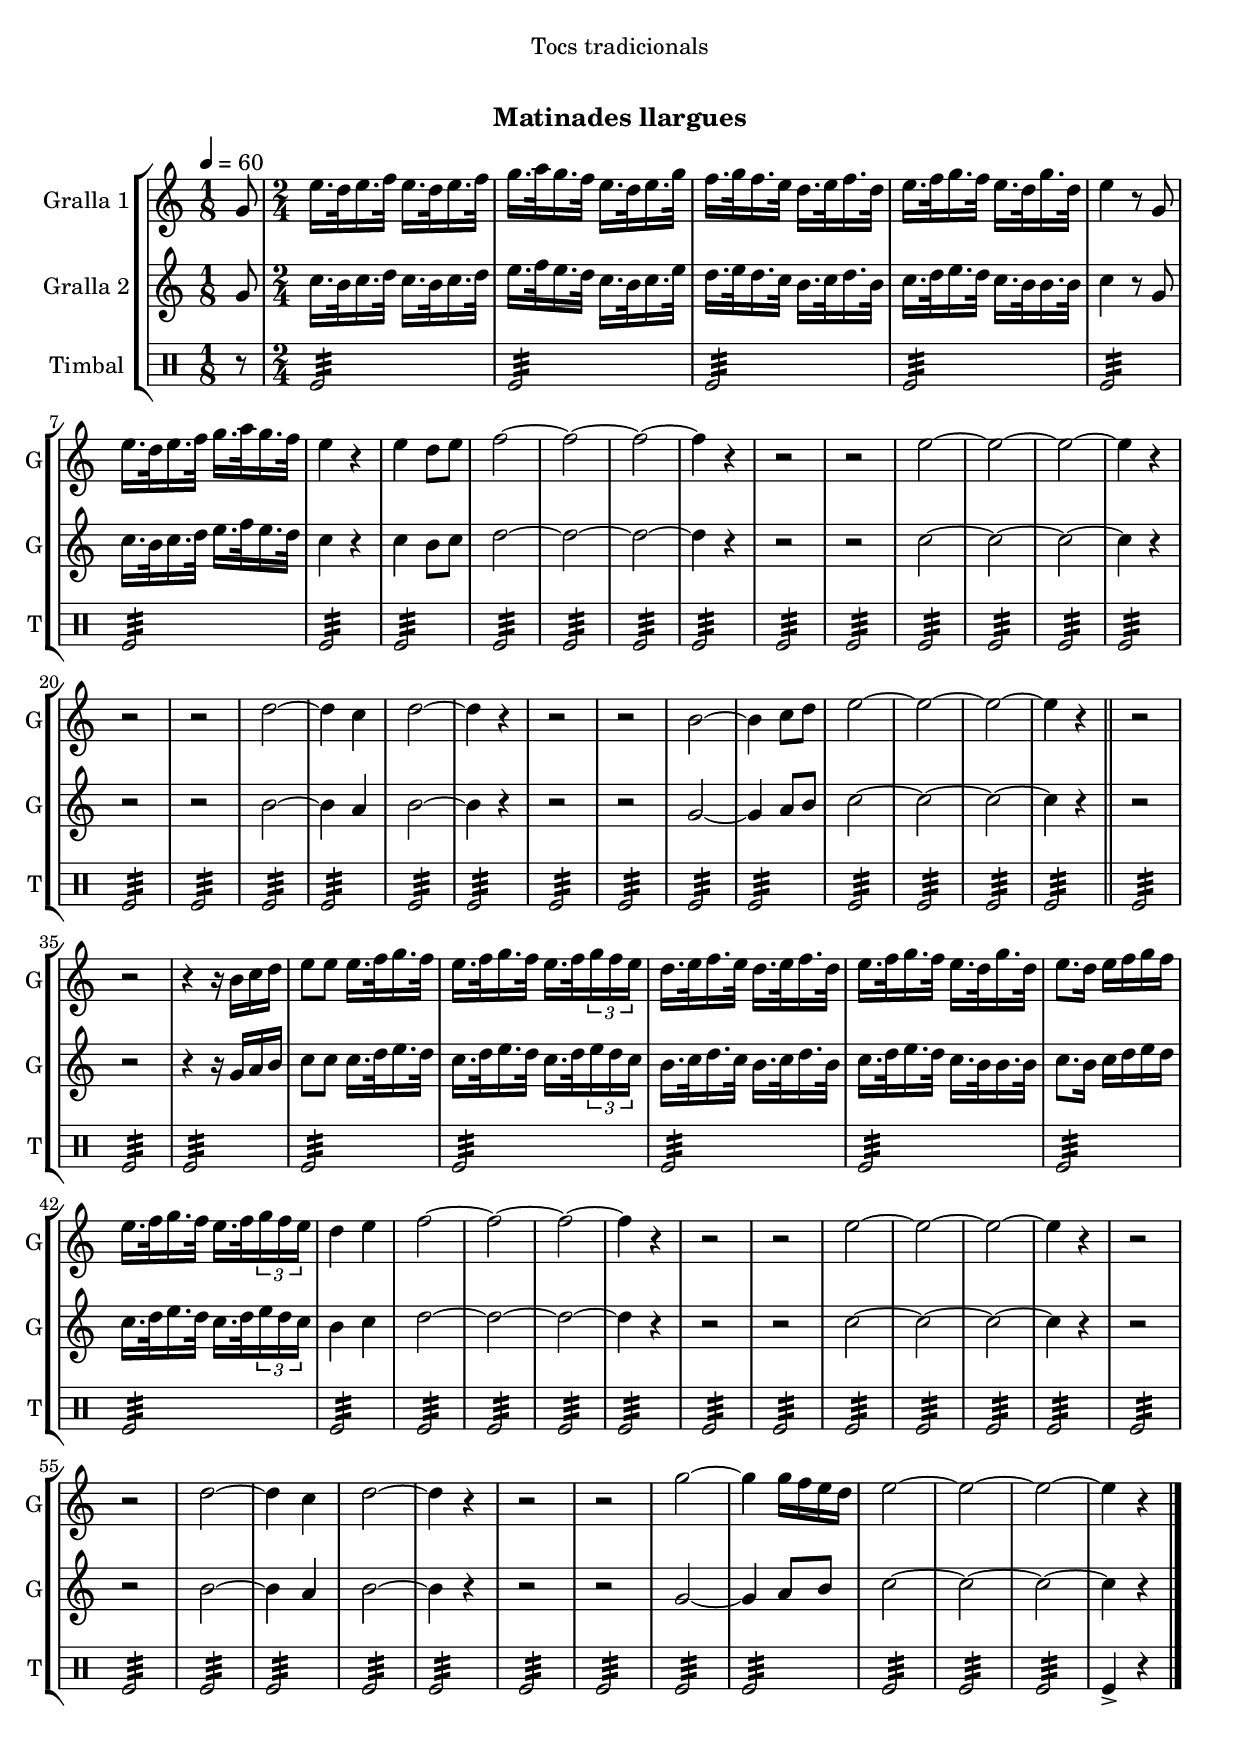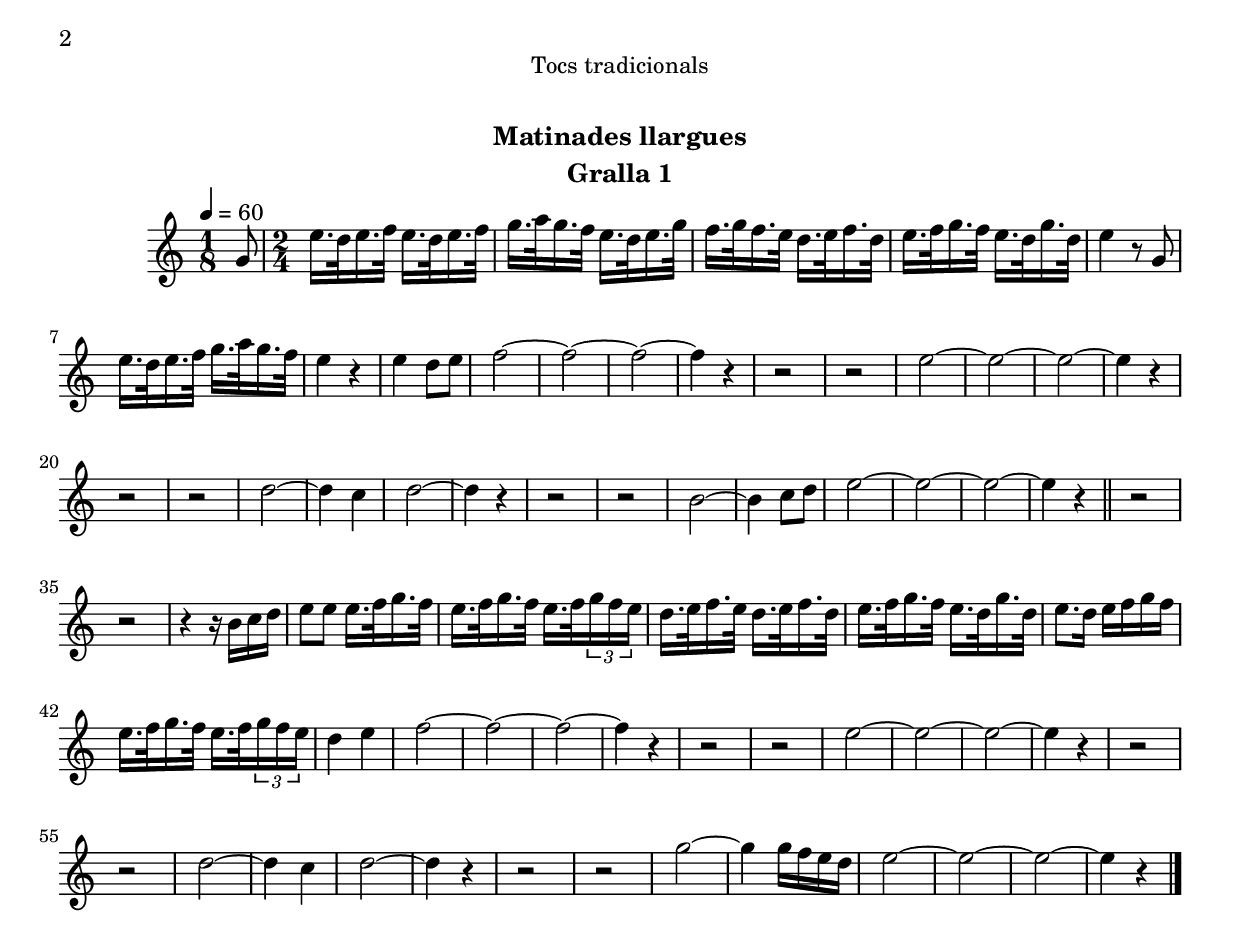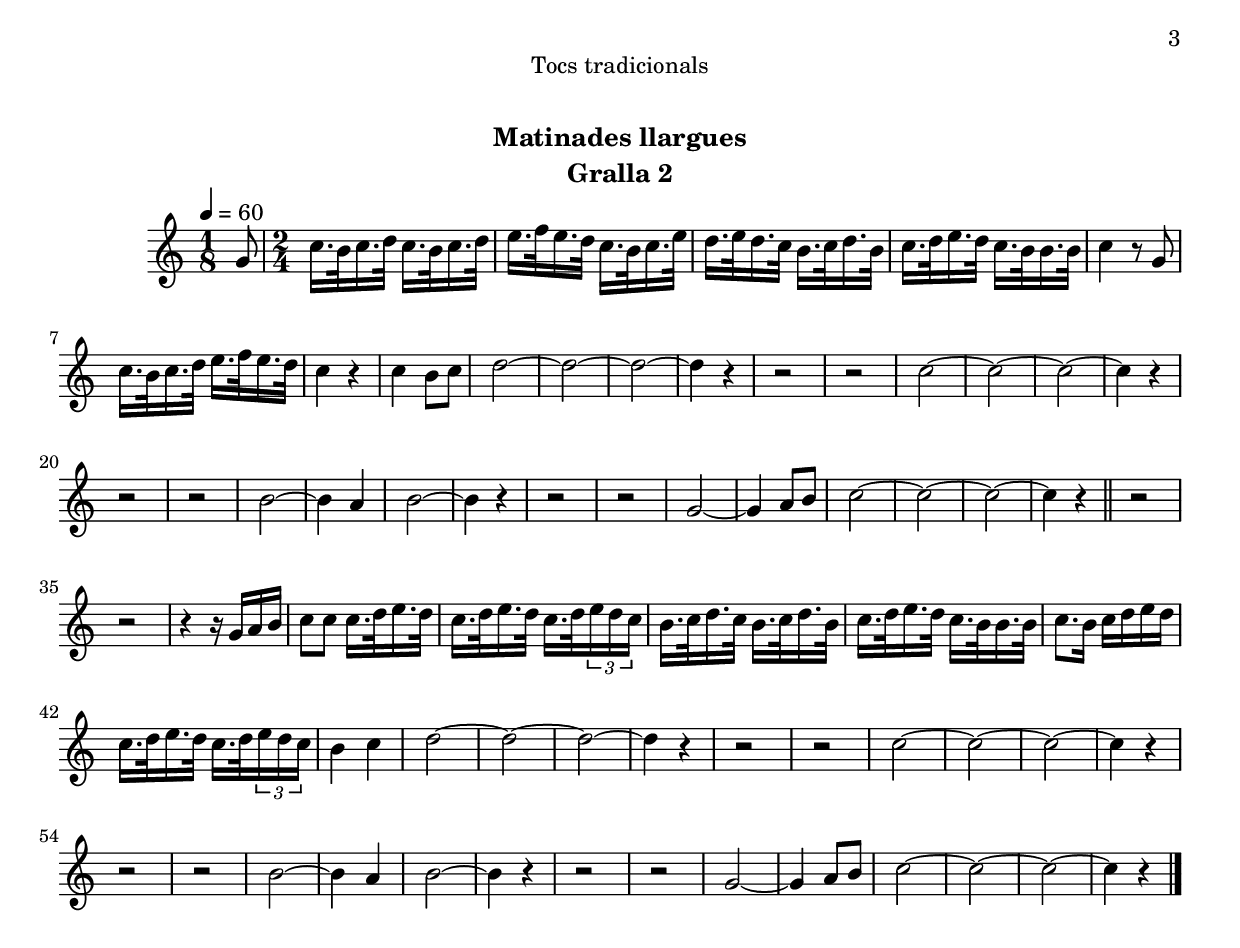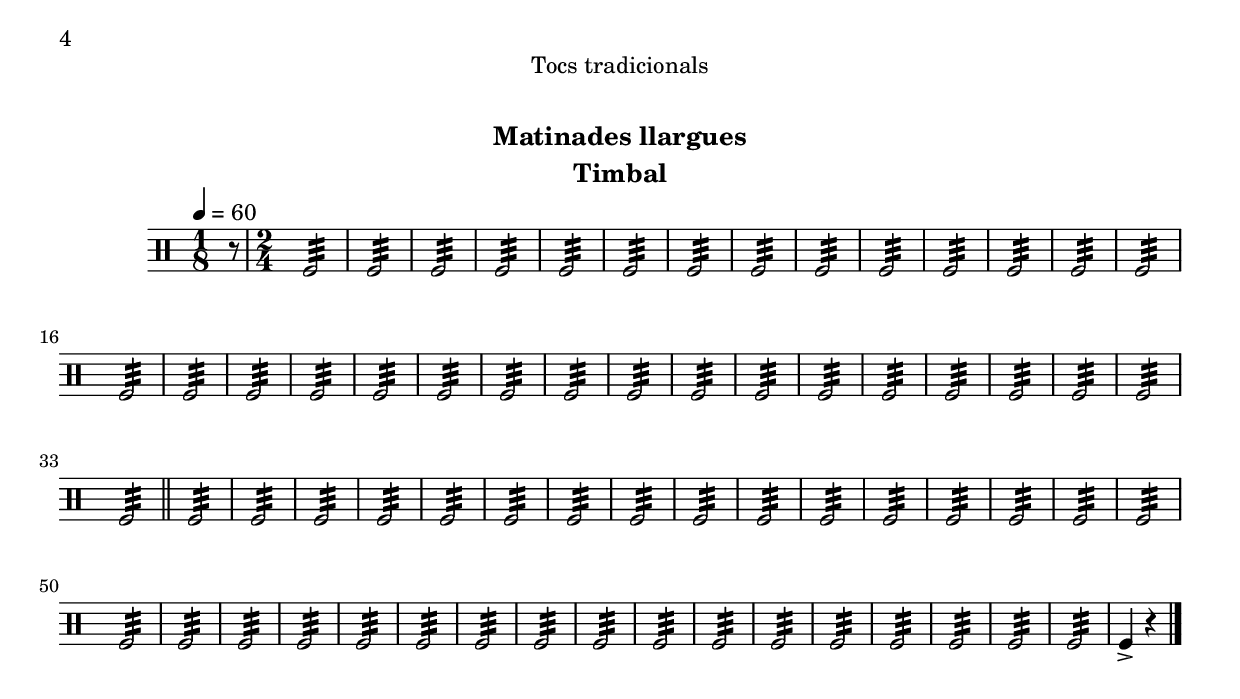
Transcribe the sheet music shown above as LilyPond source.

\version "2.22.1"

\header {
  dedication="Tocs tradicionals"
  title="  "
  subtitle="Matinades llargues"
  subsubtitle=""
  poet=""
  meter=""
  piece=""
  composer=""
  arranger=""
  opus=""
  instrument=""
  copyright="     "
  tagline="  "
}

liniaroAa =
\relative g'
{
  \tempo 4=60
  \clef treble
  \key c \major
  \time 1/8
  g8  |
  \time 2/4   e'16. d32 e16. f32 e16. d32 e16. f32  |
  g16. a32 g16. f32 e16. d32 e16. g32  |
  f16. g32 f16. e32 d16. e32 f16. d32  |
  %05
  e16. f32 g16. f32 e16. d32 g16. d32  |
  e4 r8 g,  |
  e'16. d32 e16. f32 g16. a32 g16. f32  |
  e4 r  |
  e4 d8 e  |
  %10
  f2 ~  |
  f2 ~  |
  f2 ~  |
  f4 r  |
  r2  |
  %15
  r2  |
  e2 ~  |
  e2 ~  |
  e2 ~  |
  e4 r  |
  %20
  r2  |
  r2  |
  d2 ~  |
  d4 c  |
  d2 ~  |
  %25
  d4 r  |
  r2  |
  r2  |
  b2 ~  |
  b4 c8 d  |
  %30
  e2 ~  |
  e2 ~  |
  e2 ~  |
  e4 r  \bar "||"
  r2  |
  %35
  r2  |
  r4 r16 b c d  |
  e8 e e16. f32 g16. f32  |
  e16. f32 g16. f32 e16. f32 \times 2/3 { g16 f e }  |
  d16. e32 f16. e32 d16. e32 f16. d32  |
  %40
  e16. f32 g16. f32 e16. d32 g16. d32  |
  e8. d16 e f g f  |
  e16. f32 g16. f32 e16. f32 \times 2/3 { g16 f e }  |
  d4 e  |
  f2 ~  |
  %45
  f2 ~  |
  f2 ~  |
  f4 r  |
  r2  |
  r2  |
  %50
  e2 ~  |
  e2 ~  |
  e2 ~  |
  e4 r  |
  r2  |
  %55
  r2  |
  d2 ~  |
  d4 c  |
  d2 ~  |
  d4 r  |
  %60
  r2  |
  r2  |
  g2 ~  |
  g4 g16 f e d  |
  e2 ~  |
  %65
  e2 ~  |
  e2 ~  |
  e4 r  \bar "|."
}

liniaroAb =
\relative g'
{
  \tempo 4=60
  \clef treble
  \key c \major
  \time 1/8
  g8  |
  \time 2/4   c16. b32 c16. d32 c16. b32 c16. d32  |
  e16. f32 e16. d32 c16. b32 c16. e32  |
  d16. e32 d16. c32 b16. c32 d16. b32  |
  %05
  c16. d32 e16. d32 c16. b32 b16. b32  |
  c4 r8 g  |
  c16. b32 c16. d32 e16. f32 e16. d32  |
  c4 r  |
  c4 b8 c  |
  %10
  d2 ~  |
  d2 ~  |
  d2 ~  |
  d4 r  |
  r2  |
  %15
  r2  |
  c2 ~  |
  c2 ~  |
  c2 ~  |
  c4 r  |
  %20
  r2  |
  r2  |
  b2 ~  |
  b4 a  |
  b2 ~  |
  %25
  b4 r  |
  r2  |
  r2  |
  g2 ~  |
  g4 a8 b  |
  %30
  c2 ~  |
  c2 ~  |
  c2 ~  |
  c4 r  \bar "||"
  r2  |
  %35
  r2  |
  r4 r16 g a b  |
  c8 c c16. d32 e16. d32  |
  c16. d32 e16. d32 c16. d32 \times 2/3 { e16 d c }  |
  b16. c32 d16. c32 b16. c32 d16. b32  |
  %40
  c16. d32 e16. d32 c16. b32 b16. b32  |
  c8. b16 c d e d  |
  c16. d32 e16. d32 c16. d32 \times 2/3 { e16 d c }  |
  b4 c  |
  d2 ~  |
  %45
  d2 ~  |
  d2 ~  |
  d4 r  |
  r2  |
  r2  |
  %50
  c2 ~  |
  c2 ~  |
  c2 ~  |
  c4 r  |
  r2  |
  %55
  r2  |
  b2 ~  |
  b4 a  |
  b2 ~  |
  b4 r  |
  %60
  r2  |
  r2  |
  g2 ~  |
  g4 a8 b  |
  c2 ~  |
  %65
  c2 ~  |
  c2 ~  |
  c4 r  \bar "|."
}

liniaroAc =
\drummode
{
  \tempo 4=60
  \time 1/8
  r8  |
  \time 2/4   tomfl2:32  |
  tomfl2:32  |
  tomfl2:32  |
  %05
  tomfl2:32  |
  tomfl2:32  |
  tomfl2:32  |
  tomfl2:32  |
  tomfl2:32  |
  %10
  tomfl2:32  |
  tomfl2:32  |
  tomfl2:32  |
  tomfl2:32  |
  tomfl2:32  |
  %15
  tomfl2:32  |
  tomfl2:32  |
  tomfl2:32  |
  tomfl2:32  |
  tomfl2:32  |
  %20
  tomfl2:32  |
  tomfl2:32  |
  tomfl2:32  |
  tomfl2:32  |
  tomfl2:32  |
  %25
  tomfl2:32  |
  tomfl2:32  |
  tomfl2:32  |
  tomfl2:32  |
  tomfl2:32  |
  %30
  tomfl2:32  |
  tomfl2:32  |
  tomfl2:32  |
  tomfl2:32  \bar "||"
  tomfl2:32  |
  %35
  tomfl2:32  |
  tomfl2:32  |
  tomfl2:32  |
  tomfl2:32  |
  tomfl2:32  |
  %40
  tomfl2:32  |
  tomfl2:32  |
  tomfl2:32  |
  tomfl2:32  |
  tomfl2:32  |
  %45
  tomfl2:32  |
  tomfl2:32  |
  tomfl2:32  |
  tomfl2:32  |
  tomfl2:32  |
  %50
  tomfl2:32  |
  tomfl2:32  |
  tomfl2:32  |
  tomfl2:32  |
  tomfl2:32  |
  %55
  tomfl2:32  |
  tomfl2:32  |
  tomfl2:32  |
  tomfl2:32  |
  tomfl2:32  |
  %60
  tomfl2:32  |
  tomfl2:32  |
  tomfl2:32  |
  tomfl2:32  |
  tomfl2:32  |
  %65
  tomfl2:32  |
  tomfl2:32  |
  tomfl4-> r  \bar "|."
}

\bookpart {
  \score {
    \new StaffGroup {
      \override Score.RehearsalMark #'self-alignment-X = #LEFT
      <<
        \new Staff \with {instrumentName = #"Gralla 1" shortInstrumentName = #"G"} \liniaroAa
        \new Staff \with {instrumentName = #"Gralla 2" shortInstrumentName = #"G"} \liniaroAb
        \new DrumStaff \with {instrumentName = #"Timbal" shortInstrumentName = #"T"} \liniaroAc
      >>
    }
    \layout {}
  }
  \score { \unfoldRepeats
    \new StaffGroup {
      \override Score.RehearsalMark #'self-alignment-X = #LEFT
      <<
        \new Staff \with {instrumentName = #"Gralla 1" shortInstrumentName = #"G"} \liniaroAa
        \new Staff \with {instrumentName = #"Gralla 2" shortInstrumentName = #"G"} \liniaroAb
        \new DrumStaff \with {instrumentName = #"Timbal" shortInstrumentName = #"T"} \liniaroAc
      >>
    }
    \midi {
      \set Staff.midiInstrument = "oboe"
      \set DrumStaff.midiInstrument = "drums"
    }
  }
}

\bookpart {
  \header {instrument="Gralla 1"}
  \score {
    \new StaffGroup {
      \override Score.RehearsalMark #'self-alignment-X = #LEFT
      <<
        \new Staff \liniaroAa
      >>
    }
    \layout {}
  }
  \score { \unfoldRepeats
    \new StaffGroup {
      \override Score.RehearsalMark #'self-alignment-X = #LEFT
      <<
        \new Staff \liniaroAa
      >>
    }
    \midi {
      \set Staff.midiInstrument = "oboe"
      \set DrumStaff.midiInstrument = "drums"
    }
  }
}

\bookpart {
  \header {instrument="Gralla 2"}
  \score {
    \new StaffGroup {
      \override Score.RehearsalMark #'self-alignment-X = #LEFT
      <<
        \new Staff \liniaroAb
      >>
    }
    \layout {}
  }
  \score { \unfoldRepeats
    \new StaffGroup {
      \override Score.RehearsalMark #'self-alignment-X = #LEFT
      <<
        \new Staff \liniaroAb
      >>
    }
    \midi {
      \set Staff.midiInstrument = "oboe"
      \set DrumStaff.midiInstrument = "drums"
    }
  }
}

\bookpart {
  \header {instrument="Timbal"}
  \score {
    \new StaffGroup {
      \override Score.RehearsalMark #'self-alignment-X = #LEFT
      <<
        \new DrumStaff \liniaroAc
      >>
    }
    \layout {}
  }
  \score { \unfoldRepeats
    \new StaffGroup {
      \override Score.RehearsalMark #'self-alignment-X = #LEFT
      <<
        \new DrumStaff \liniaroAc
      >>
    }
    \midi {
      \set Staff.midiInstrument = "oboe"
      \set DrumStaff.midiInstrument = "drums"
    }
  }
}

